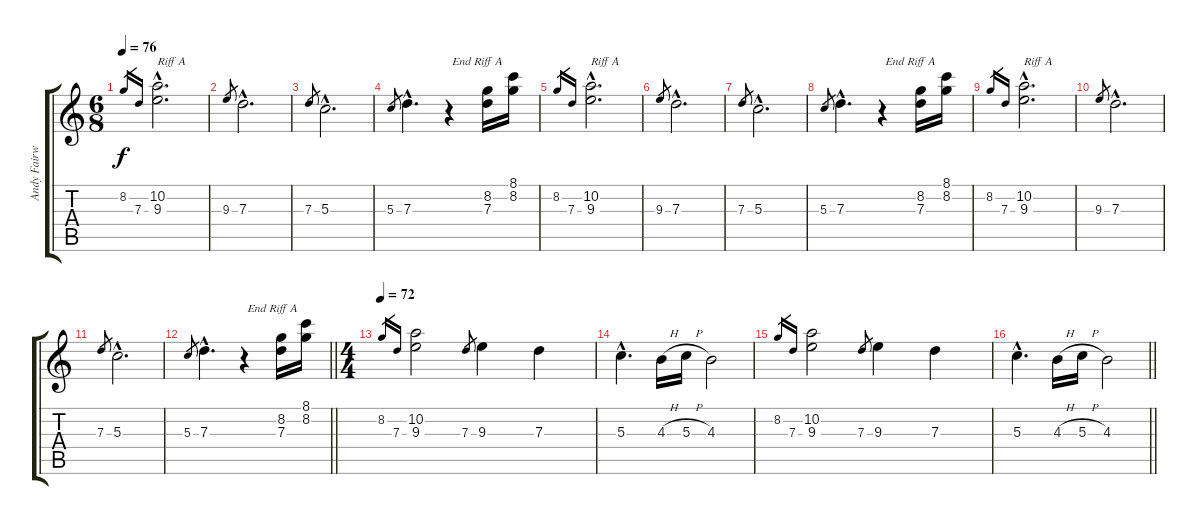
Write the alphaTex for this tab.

\track ("Andy Fairwetherlow Guitar II" "Andy Fairw") {instrument electricguitarjazz}
\staff {score tabs}
\tuning (E4 B3 G3 D3 A2 E2) {hide}
\ts (6 8)
\tempo 76
\clef g2
\ks c
8.2.16{gr dy f} 7.3.16{gr} (10.2{hac} 9.3{hac}).2{d txt "Riff A"} |
9.3.8{gr} 7.3{hac}.2{d} |
7.3.8{gr} 5.3{hac}.2{d} |
5.3.8{gr} 7.3{hac}.4{d} r.4{txt " End Riff A"} (8.2 7.3).16 (8.1 8.2).16 |
8.2.16{gr} 7.3.16{gr} (10.2{hac} 9.3{hac}).2{d txt "Riff A"} |
9.3.8{gr} 7.3{hac}.2{d} |
7.3.8{gr} 5.3{hac}.2{d} |
5.3.8{gr} 7.3{hac}.4{d} r.4{txt " End Riff A"} (8.2 7.3).16 (8.1 8.2).16 |
8.2.16{gr} 7.3.16{gr} (10.2{hac} 9.3{hac}).2{d txt "Riff A"} |
9.3.8{gr} 7.3{hac}.2{d} |
7.3.8{gr} 5.3{hac}.2{d} |
\barLineRight lightlight
5.3.8{gr} 7.3{hac}.4{d} r.4{txt " End Riff A"} (8.2 7.3).16 (8.1 8.2).16 |
\ts (4 4)
\tempo 72
8.2.16{gr} 7.3.16{gr} (10.2 9.3).2 7.3.8{gr} 9.3.4 7.3.4 |
5.3{hac}.4{d} 4.3{h}.16 5.3{h}.16 4.3.2 |
8.2.16{gr} 7.3.16{gr} (10.2 9.3).2 7.3.8{gr} 9.3.4 7.3.4 |
\barLineRight lightlight
5.3{hac}.4{d} 4.3{h}.16 5.3{h}.16 4.3.2
